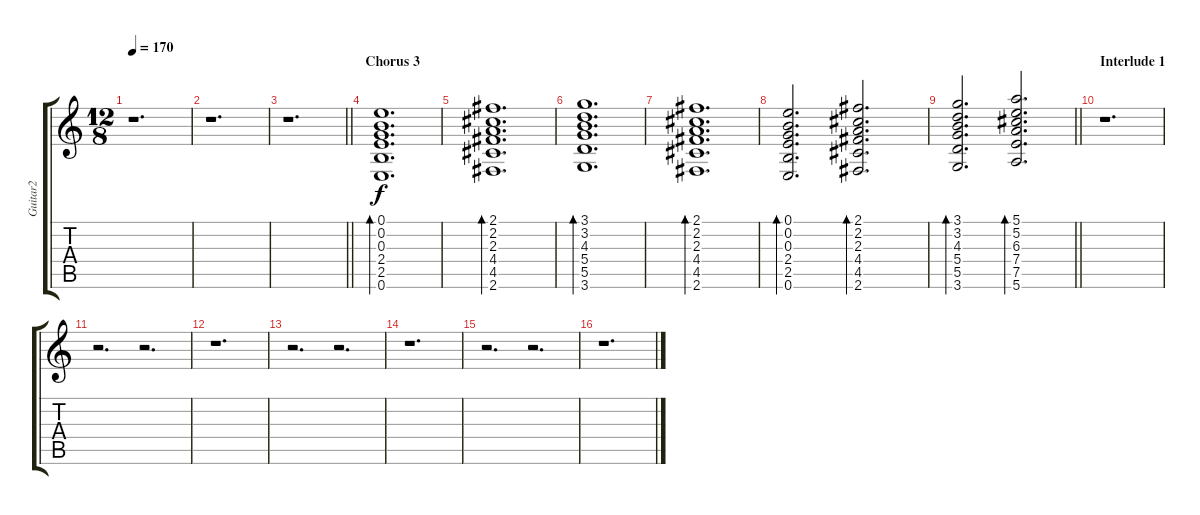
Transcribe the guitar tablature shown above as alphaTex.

\track ("Guitar2" "Guitar2") {instrument electricguitarclean}
\staff {score tabs}
\tuning (E4 B3 G3 D3 A2 E2) {hide}
\ts (12 8)
\tempo 170
\clef g2
\ks c
r.1{d dy f} |
r.1{d} |
\barLineRight lightlight
r.1{d} |
\section ("" "Chorus 3")
(0.1 0.2 0.3 2.4 2.5 0.6).1{d bd 60} |
(2.1 2.2 2.3 4.4 4.5 2.6).1{d bd 60} |
(3.1 3.2 4.3 5.4 5.5 3.6).1{d bd 60} |
(2.1 2.2 2.3 4.4 4.5 2.6).1{d bd 60} |
(0.1 0.2 0.3 2.4 2.5 0.6).2{d bd 60} (2.1 2.2 2.3 4.4 4.5 2.6).2{d bd 60} |
\barLineRight lightlight
(3.1 3.2 4.3 5.4 5.5 3.6).2{d bd 60} (5.1 5.2 6.3 7.4 7.5 5.6).2{d bd 60} |
\section ("" "Interlude 1")
r.1{d} |
r.2{d} r.2{d} |
r.1{d} |
r.2{d} r.2{d} |
r.1{d} |
r.2{d} r.2{d} |
r.1{d}
